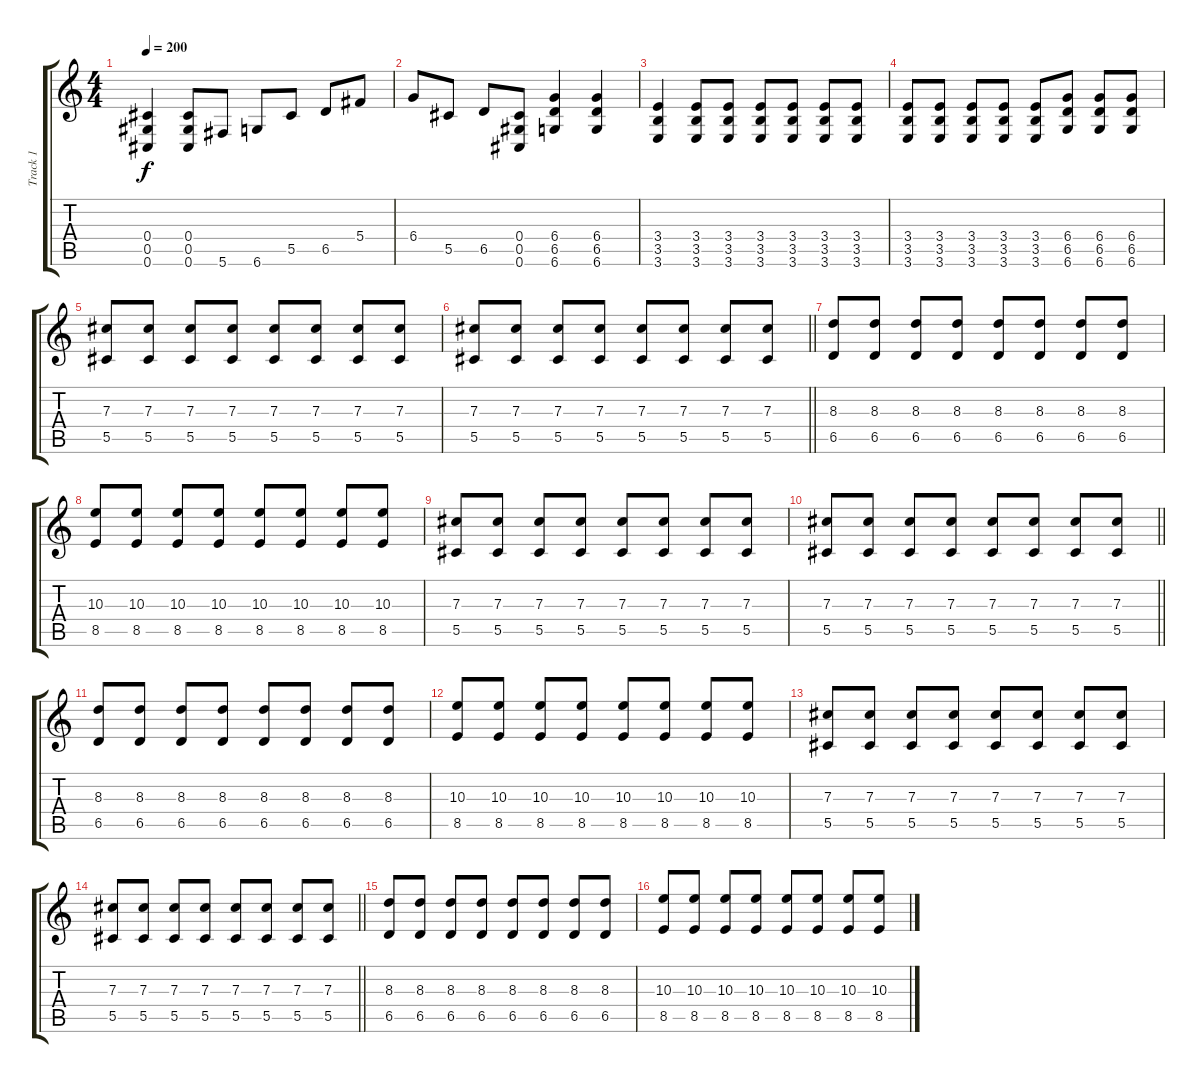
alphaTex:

\track ("Track 1" "Track 1") {instrument distortionguitar}
\staff {score tabs}
\tuning (Eb4 Bb3 Gb3 Db3 Ab2 Db2) {hide}
\ts (4 4)
\tempo 200
\clef g2
\ks c
(0.4 0.5 0.6).4{dy f} (0.4 0.5 0.6).8 5.6.8 6.6.8 5.5.8 6.5.8 5.4.8 |
6.4.8 5.5.8 6.5.8 (0.4 0.5 0.6).8 (6.4 6.5 6.6).4 (6.4 6.5 6.6).4 |
(3.4 3.5 3.6).4 (3.4 3.5 3.6).8 (3.4 3.5 3.6).8 (3.4 3.5 3.6).8 (3.4 3.5 3.6).8 (3.4 3.5 3.6).8 (3.4 3.5 3.6).8 |
(3.4 3.5 3.6).8 (3.4 3.5 3.6).8 (3.4 3.5 3.6).8 (3.4 3.5 3.6).8 (3.4 3.5 3.6).8 (6.4 6.5 6.6).8 (6.4 6.5 6.6).8 (6.4 6.5 6.6).8 |
(7.3 5.5).8 (7.3 5.5).8 (7.3 5.5).8 (7.3 5.5).8 (7.3 5.5).8 (7.3 5.5).8 (7.3 5.5).8 (7.3 5.5).8 |
\barLineRight lightlight
(7.3 5.5).8 (7.3 5.5).8 (7.3 5.5).8 (7.3 5.5).8 (7.3 5.5).8 (7.3 5.5).8 (7.3 5.5).8 (7.3 5.5).8 |
(8.3 6.5).8 (8.3 6.5).8 (8.3 6.5).8 (8.3 6.5).8 (8.3 6.5).8 (8.3 6.5).8 (8.3 6.5).8 (8.3 6.5).8 |
(10.3 8.5).8 (10.3 8.5).8 (10.3 8.5).8 (10.3 8.5).8 (10.3 8.5).8 (10.3 8.5).8 (10.3 8.5).8 (10.3 8.5).8 |
(7.3 5.5).8 (7.3 5.5).8 (7.3 5.5).8 (7.3 5.5).8 (7.3 5.5).8 (7.3 5.5).8 (7.3 5.5).8 (7.3 5.5).8 |
\barLineRight lightlight
(7.3 5.5).8 (7.3 5.5).8 (7.3 5.5).8 (7.3 5.5).8 (7.3 5.5).8 (7.3 5.5).8 (7.3 5.5).8 (7.3 5.5).8 |
(8.3 6.5).8 (8.3 6.5).8 (8.3 6.5).8 (8.3 6.5).8 (8.3 6.5).8 (8.3 6.5).8 (8.3 6.5).8 (8.3 6.5).8 |
(10.3 8.5).8 (10.3 8.5).8 (10.3 8.5).8 (10.3 8.5).8 (10.3 8.5).8 (10.3 8.5).8 (10.3 8.5).8 (10.3 8.5).8 |
(7.3 5.5).8 (7.3 5.5).8 (7.3 5.5).8 (7.3 5.5).8 (7.3 5.5).8 (7.3 5.5).8 (7.3 5.5).8 (7.3 5.5).8 |
\barLineRight lightlight
(7.3 5.5).8 (7.3 5.5).8 (7.3 5.5).8 (7.3 5.5).8 (7.3 5.5).8 (7.3 5.5).8 (7.3 5.5).8 (7.3 5.5).8 |
(8.3 6.5).8 (8.3 6.5).8 (8.3 6.5).8 (8.3 6.5).8 (8.3 6.5).8 (8.3 6.5).8 (8.3 6.5).8 (8.3 6.5).8 |
(10.3 8.5).8 (10.3 8.5).8 (10.3 8.5).8 (10.3 8.5).8 (10.3 8.5).8 (10.3 8.5).8 (10.3 8.5).8 (10.3 8.5).8
